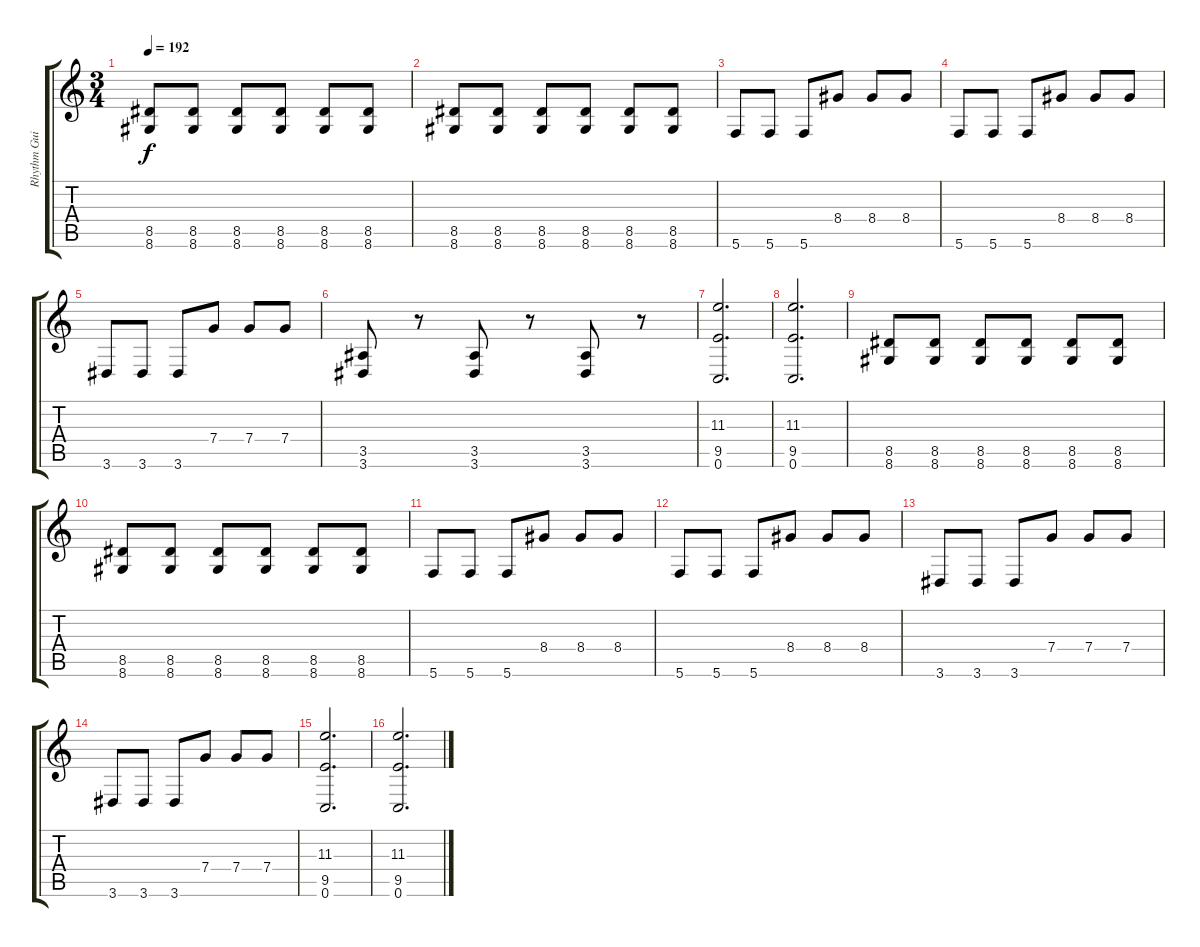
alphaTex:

\track ("Rhythm Guitar 1" "Rhythm Gui") {instrument distortionguitar}
\staff {score tabs}
\tuning (D4 A3 F3 C3 G2 C2) {hide}
\ts (3 4)
\tempo 192
\clef g2
\ks c
(8.5 8.6).8{dy f} (8.5 8.6).8 (8.5 8.6).8 (8.5 8.6).8 (8.5 8.6).8 (8.5 8.6).8 |
(8.5 8.6).8 (8.5 8.6).8 (8.5 8.6).8 (8.5 8.6).8 (8.5 8.6).8 (8.5 8.6).8 |
5.6.8 5.6.8 5.6.8 8.4.8 8.4.8 8.4.8 |
5.6.8 5.6.8 5.6.8 8.4.8 8.4.8 8.4.8 |
3.6.8 3.6.8 3.6.8 7.4.8 7.4.8 7.4.8 |
(3.5 3.6).8 r.8 (3.5 3.6).8 r.8 (3.5 3.6).8 r.8 |
(11.3 9.5 0.6).2{d} |
(11.3 9.5 0.6).2{d} |
(8.5 8.6).8 (8.5 8.6).8 (8.5 8.6).8 (8.5 8.6).8 (8.5 8.6).8 (8.5 8.6).8 |
(8.5 8.6).8 (8.5 8.6).8 (8.5 8.6).8 (8.5 8.6).8 (8.5 8.6).8 (8.5 8.6).8 |
5.6.8 5.6.8 5.6.8 8.4.8 8.4.8 8.4.8 |
5.6.8 5.6.8 5.6.8 8.4.8 8.4.8 8.4.8 |
3.6.8 3.6.8 3.6.8 7.4.8 7.4.8 7.4.8 |
3.6.8 3.6.8 3.6.8 7.4.8 7.4.8 7.4.8 |
(11.3 9.5 0.6).2{d} |
(11.3 9.5 0.6).2{d}
